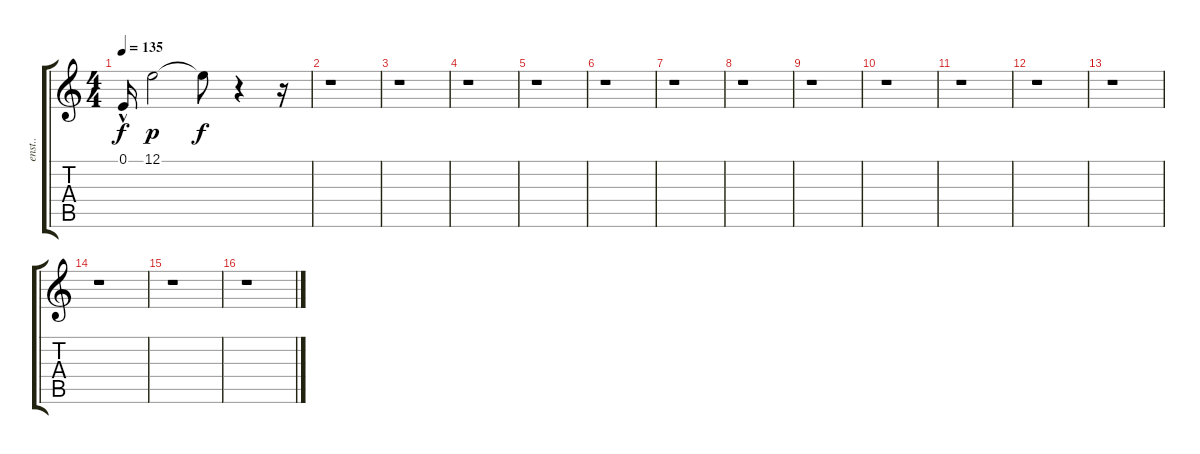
\track ("enst.." "enst..") {instrument lead5charang}
\staff {score tabs}
\tuning (E4 B3 G3 D3 A2 E2) {hide}
\ts (4 4)
\tempo 135
\clef g2
\ks c
0.1{hac t}.16{dy f} 12.1.2{dy p} 12.1{t}.8{dy f} r.4 r.16 |
r.1 |
r.1 |
r.1 |
r.1 |
r.1 |
r.1 |
r.1 |
r.1 |
r.1 |
r.1 |
r.1 |
r.1 |
r.1 |
r.1 |
r.1
